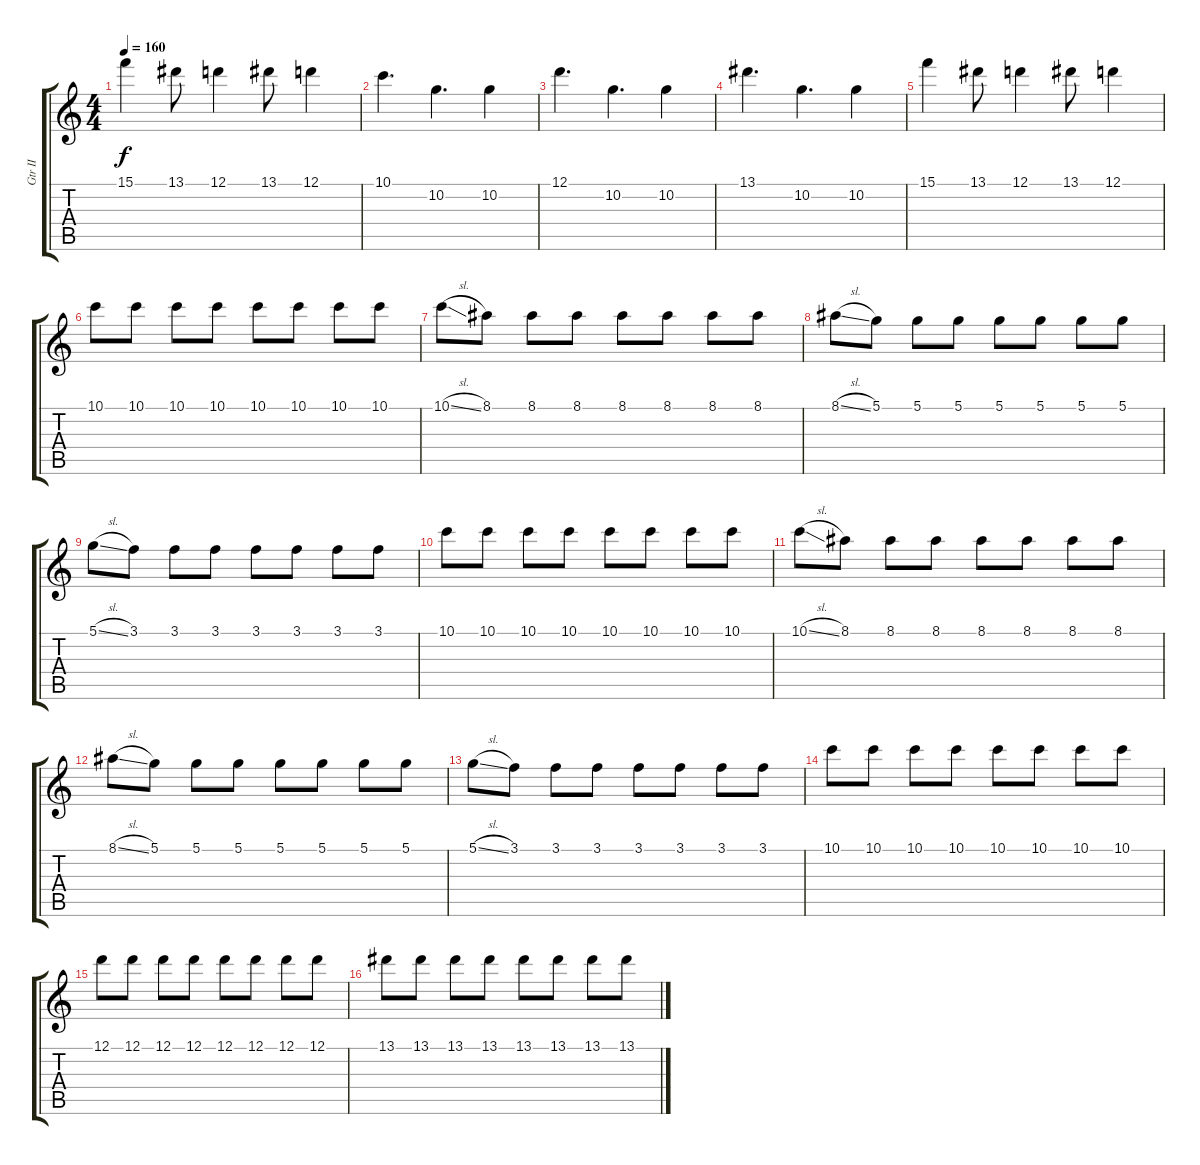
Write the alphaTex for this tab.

\track ("Gtr II" "Gtr II") {instrument electricguitarclean}
\staff {score tabs}
\tuning (D4 A3 F3 C3 G2 C2) {hide}
\ts (4 4)
\tempo 160
\clef g2
\ks c
15.1.4{dy f} 13.1.8 12.1.4 13.1.8 12.1.4 |
10.1.4{d} 10.2.4{d} 10.2.4 |
12.1.4{d} 10.2.4{d} 10.2.4 |
13.1.4{d} 10.2.4{d} 10.2.4 |
15.1.4 13.1.8 12.1.4 13.1.8 12.1.4 |
10.1.8{instrument overdrivenguitar} 10.1.8 10.1.8 10.1.8 10.1.8 10.1.8 10.1.8 10.1.8 |
10.1{sl}.8 8.1.8 8.1.8 8.1.8 8.1.8 8.1.8 8.1.8 8.1.8 |
8.1{sl}.8 5.1.8 5.1.8 5.1.8 5.1.8 5.1.8 5.1.8 5.1.8 |
5.1{sl}.8 3.1.8 3.1.8 3.1.8 3.1.8 3.1.8 3.1.8 3.1.8 |
10.1.8 10.1.8 10.1.8 10.1.8 10.1.8 10.1.8 10.1.8 10.1.8 |
10.1{sl}.8 8.1.8 8.1.8 8.1.8 8.1.8 8.1.8 8.1.8 8.1.8 |
8.1{sl}.8 5.1.8 5.1.8 5.1.8 5.1.8 5.1.8 5.1.8 5.1.8 |
5.1{sl}.8 3.1.8 3.1.8 3.1.8 3.1.8 3.1.8 3.1.8 3.1.8 |
10.1.8 10.1.8 10.1.8 10.1.8 10.1.8 10.1.8 10.1.8 10.1.8 |
12.1.8 12.1.8 12.1.8 12.1.8 12.1.8 12.1.8 12.1.8 12.1.8 |
13.1.8 13.1.8 13.1.8 13.1.8 13.1.8 13.1.8 13.1.8 13.1.8
